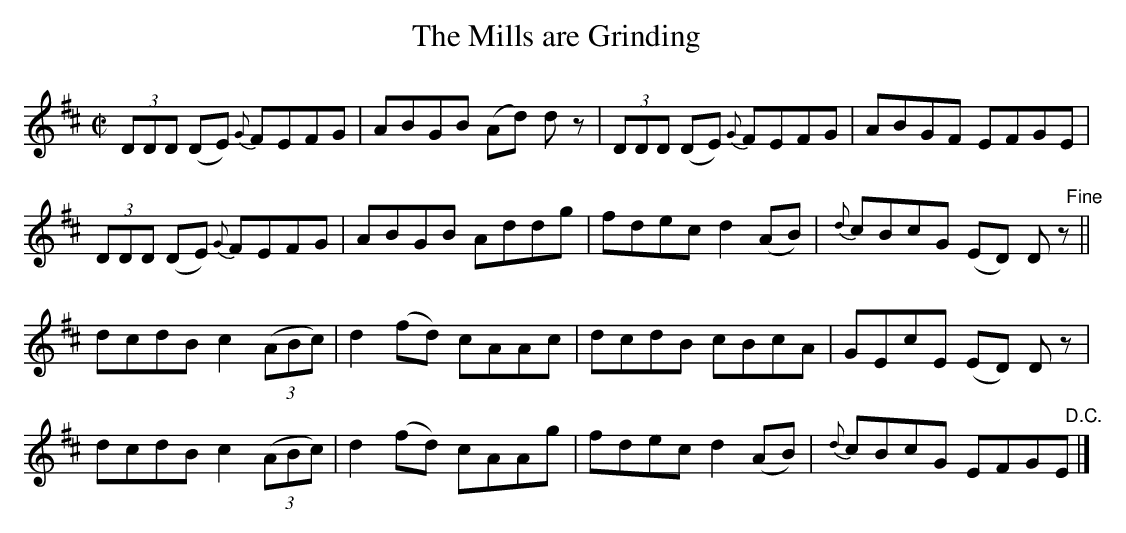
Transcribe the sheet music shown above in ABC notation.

X:1
T: The Mills are Grinding
M: C|
L: 1/8
K: D
(3DDD (DE) {G}FEFG | ABGB (Ad) d z| (3DDD (DE) {G}FEFG| ABGF EFGE |
(3DDD (DE) {G}FEFG | ABGB  Addg   | fdec d2 (AB)   | {d}cBcG (ED) D "   Fine"z||
   dcdB c2 ((3ABc) | d2 (fd) cAAc | dcdB cBcA         | GEcE (ED) D z |
   dcdB c2 ((3ABc) | d2 (fd) cAAg | fdec d2 (AB)   | {d}cBcG EFG"   D.C."E |]
